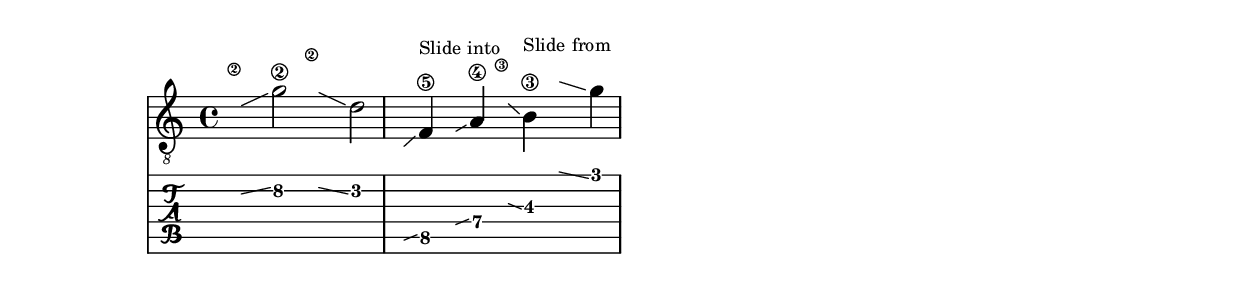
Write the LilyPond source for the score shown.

\version "2.17.30"

\header {
  lsrtags = "fretted-strings"

  texidoc = "
Unlike glissandos, slides may go from an imprecise point of the
fretboard to a specific fret. A good way to do that is to add a grace
hidden note before the note which is actually played, as demonstrated
in the following example.
"
  doctitle = "Guitar slides"
}

%% Hide fret number: useful to draw slide into/from a casual point of
%% the fretboard.
hideFretNumber = {
  \once \hide TabNoteHead
  \once \hide NoteHead
  \once \hide Stem
  \once \override NoteHead.no-ledgers = ##t
  \once \override Glissando.bound-details.left.padding = #0.3
}

music= \relative c' {
  \grace { \hideFretNumber d8\2 \glissando s2 } g2\2
  \grace { \hideFretNumber g8\2 \glissando s2 } d2 |

  \grace { \hideFretNumber c,8 \glissando s } f4\5^\markup \tiny { Slide into }
  \grace { \hideFretNumber f8 \glissando s } a4\4
  \grace { \hideFretNumber e'8\3 \glissando s } b4\3^\markup \tiny { Slide from }
  \grace { \hideFretNumber b'8 \glissando s2 } g4 |
}

\score {
  <<
    \new Staff {
      \clef "G_8"
      \music
    }
    \new TabStaff {
      \music
    }
  >>
}
